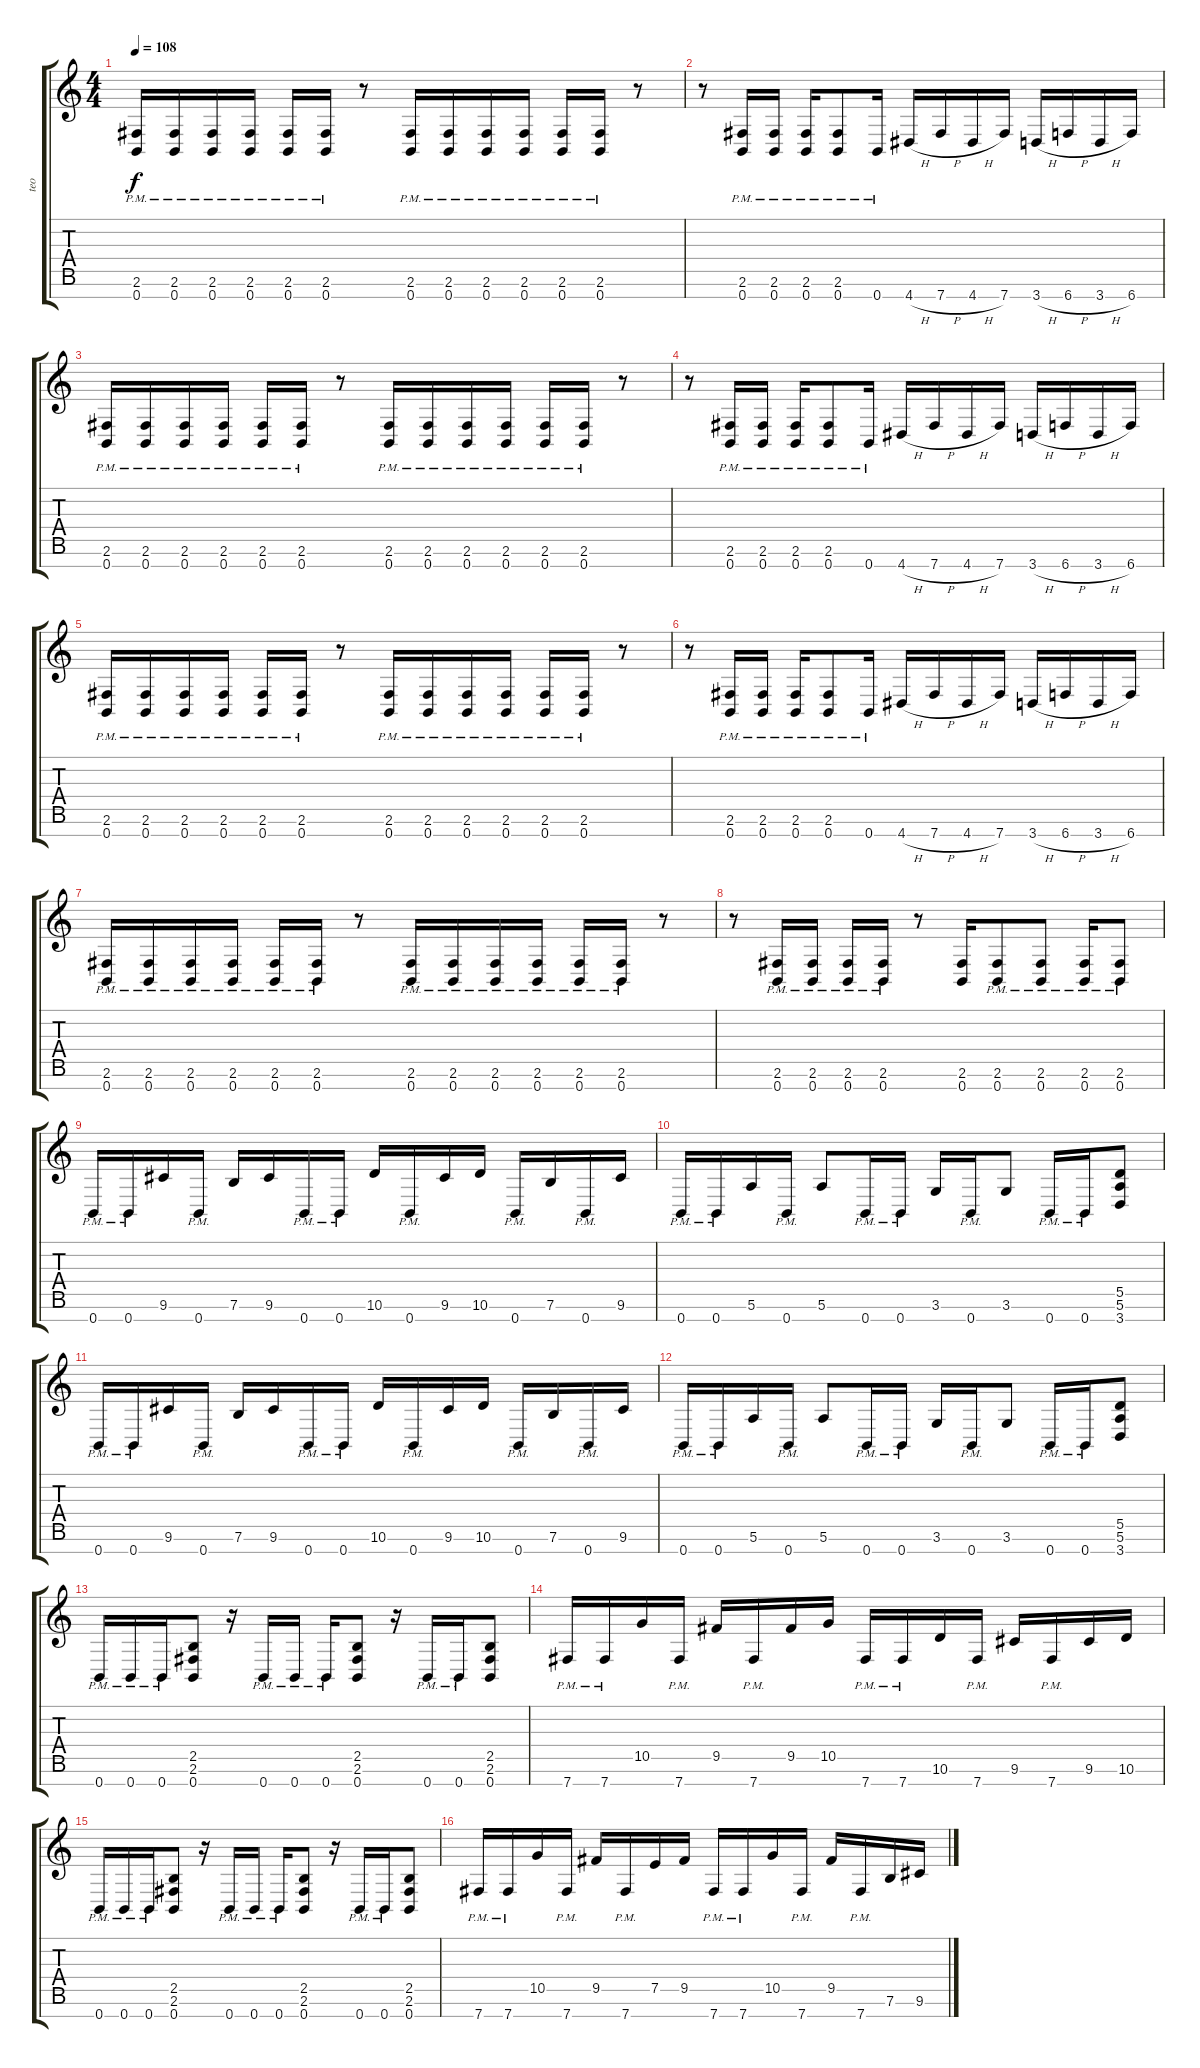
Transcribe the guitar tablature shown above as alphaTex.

\track ("teo" "teo") {instrument distortionguitar}
\staff {score tabs}
\tuning (E4 B3 G3 D3 A2 E2 B1) {hide}
\ts (4 4)
\tempo 108
\clef g2
\ks c
(2.6{pm} 0.7{pm}).16{dy f} (2.6{pm} 0.7{pm}).16 (2.6{pm} 0.7{pm}).16 (2.6{pm} 0.7{pm}).16 (2.6{pm} 0.7{pm}).16 (2.6{pm} 0.7{pm}).16 r.8 (2.6{pm} 0.7{pm}).16 (2.6{pm} 0.7{pm}).16 (2.6{pm} 0.7{pm}).16 (2.6{pm} 0.7{pm}).16 (2.6{pm} 0.7{pm}).16 (2.6{pm} 0.7{pm}).16 r.8 |
r.8 (2.6{pm} 0.7{pm}).16 (2.6{pm} 0.7{pm}).16 (2.6{pm} 0.7{pm}).16 (2.6{pm} 0.7{pm}).8 0.7{pm}.16 4.7{h}.16 7.7{h}.16 4.7{h}.16 7.7.16 3.7{h}.16 6.7{h}.16 3.7{h}.16 6.7.16 |
(2.6{pm} 0.7{pm}).16 (2.6{pm} 0.7{pm}).16 (2.6{pm} 0.7{pm}).16 (2.6{pm} 0.7{pm}).16 (2.6{pm} 0.7{pm}).16 (2.6{pm} 0.7{pm}).16 r.8 (2.6{pm} 0.7{pm}).16 (2.6{pm} 0.7{pm}).16 (2.6{pm} 0.7{pm}).16 (2.6{pm} 0.7{pm}).16 (2.6{pm} 0.7{pm}).16 (2.6{pm} 0.7{pm}).16 r.8 |
r.8 (2.6{pm} 0.7{pm}).16 (2.6{pm} 0.7{pm}).16 (2.6{pm} 0.7{pm}).16 (2.6{pm} 0.7{pm}).8 0.7{pm}.16 4.7{h}.16 7.7{h}.16 4.7{h}.16 7.7.16 3.7{h}.16 6.7{h}.16 3.7{h}.16 6.7.16 |
(2.6{pm} 0.7{pm}).16 (2.6{pm} 0.7{pm}).16 (2.6{pm} 0.7{pm}).16 (2.6{pm} 0.7{pm}).16 (2.6{pm} 0.7{pm}).16 (2.6{pm} 0.7{pm}).16 r.8 (2.6{pm} 0.7{pm}).16 (2.6{pm} 0.7{pm}).16 (2.6{pm} 0.7{pm}).16 (2.6{pm} 0.7{pm}).16 (2.6{pm} 0.7{pm}).16 (2.6{pm} 0.7{pm}).16 r.8 |
r.8 (2.6{pm} 0.7{pm}).16 (2.6{pm} 0.7{pm}).16 (2.6{pm} 0.7{pm}).16 (2.6{pm} 0.7{pm}).8 0.7{pm}.16 4.7{h}.16 7.7{h}.16 4.7{h}.16 7.7.16 3.7{h}.16 6.7{h}.16 3.7{h}.16 6.7.16 |
(2.6{pm} 0.7{pm}).16 (2.6{pm} 0.7{pm}).16 (2.6{pm} 0.7{pm}).16 (2.6{pm} 0.7{pm}).16 (2.6{pm} 0.7{pm}).16 (2.6{pm} 0.7{pm}).16 r.8 (2.6{pm} 0.7{pm}).16 (2.6{pm} 0.7{pm}).16 (2.6{pm} 0.7{pm}).16 (2.6{pm} 0.7{pm}).16 (2.6{pm} 0.7{pm}).16 (2.6{pm} 0.7{pm}).16 r.8 |
r.8 (2.6{pm} 0.7{pm}).16 (2.6{pm} 0.7{pm}).16 (2.6{pm} 0.7{pm}).16 (2.6{pm} 0.7{pm}).16 r.8 (2.6 0.7).16 (2.6{pm} 0.7{pm}).8 (2.6{pm} 0.7{pm}).8 (2.6{pm} 0.7{pm}).16 (2.6{pm} 0.7{pm}).8 |
0.7{pm}.16 0.7{pm}.16 9.6.16 0.7{pm}.16 7.6.16 9.6.16 0.7{pm}.16 0.7{pm}.16 10.6.16 0.7{pm}.16 9.6.16 10.6.16 0.7{pm}.16 7.6.16 0.7{pm}.16 9.6.16 |
0.7{pm}.16 0.7{pm}.16 5.6.16 0.7{pm}.16 5.6.8 0.7{pm}.16 0.7{pm}.16 3.6.16 0.7{pm}.16 3.6.8 0.7{pm}.16 0.7{pm}.16 (5.5 5.6 3.7).8 |
0.7{pm}.16 0.7{pm}.16 9.6.16 0.7{pm}.16 7.6.16 9.6.16 0.7{pm}.16 0.7{pm}.16 10.6.16 0.7{pm}.16 9.6.16 10.6.16 0.7{pm}.16 7.6.16 0.7{pm}.16 9.6.16 |
0.7{pm}.16 0.7{pm}.16 5.6.16 0.7{pm}.16 5.6.8 0.7{pm}.16 0.7{pm}.16 3.6.16 0.7{pm}.16 3.6.8 0.7{pm}.16 0.7{pm}.16 (5.5 5.6 3.7).8 |
0.7{pm}.16 0.7{pm}.16 0.7{pm}.16 (2.5 2.6 0.7).8 r.16 0.7{pm}.16 0.7{pm}.16 0.7{pm}.16 (2.5 2.6 0.7).8 r.16 0.7{pm}.16 0.7{pm}.16 (2.5 2.6 0.7).8 |
7.7{pm}.16 7.7{pm}.16 10.5.16 7.7{pm}.16 9.5.16 7.7{pm}.16 9.5.16 10.5.16 7.7{pm}.16 7.7{pm}.16 10.6.16 7.7{pm}.16 9.6.16 7.7{pm}.16 9.6.16 10.6.16 |
0.7{pm}.16 0.7{pm}.16 0.7{pm}.16 (2.5 2.6 0.7).8 r.16 0.7{pm}.16 0.7{pm}.16 0.7{pm}.16 (2.5 2.6 0.7).8 r.16 0.7{pm}.16 0.7{pm}.16 (2.5 2.6 0.7).8 |
7.7{pm}.16 7.7{pm}.16 10.5.16 7.7{pm}.16 9.5.16 7.7{pm}.16 7.5.16 9.5.16 7.7{pm}.16 7.7{pm}.16 10.5.16 7.7{pm}.16 9.5.16 7.7{pm}.16 7.6.16 9.6.16
